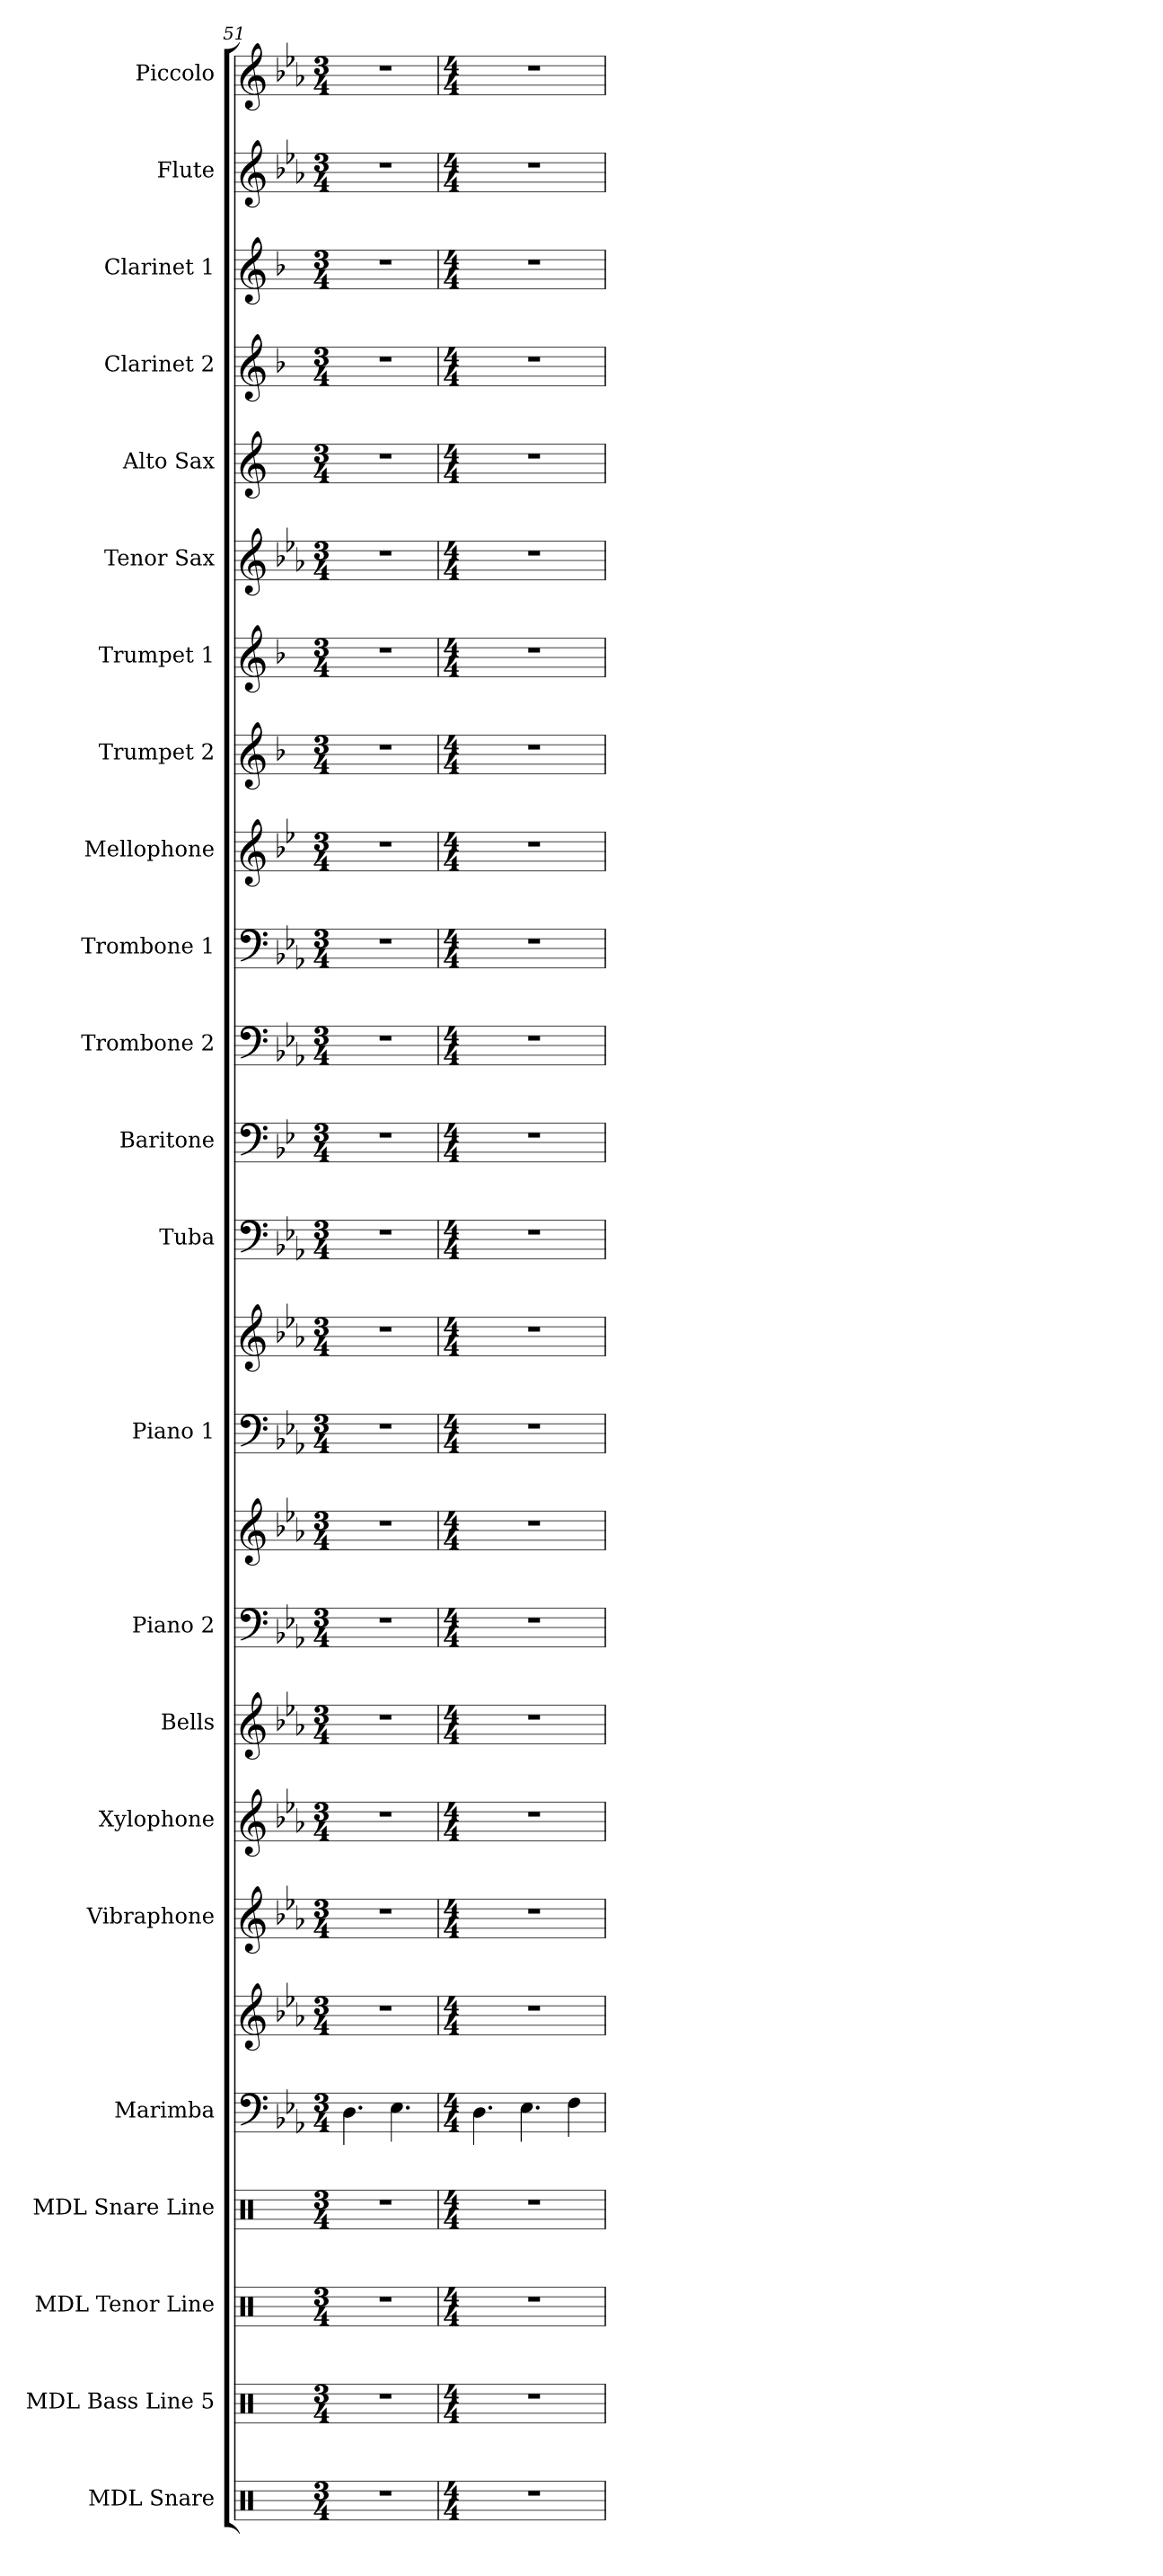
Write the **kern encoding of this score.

**kern	**kern	**kern	**kern	**kern	**kern	**kern	**kern	**kern	**kern	**kern	**kern	**kern	**kern	**kern	**kern	**kern	**kern	**kern	**kern	**kern	**kern	**kern	**kern	**kern	**kern
*part23	*part22	*part21	*part20	*part19	*part19	*part18	*part17	*part16	*part15	*part15	*part14	*part14	*part13	*part12	*part11	*part10	*part9	*part8	*part7	*part6	*part5	*part4	*part3	*part2	*part1
*staff26	*staff25	*staff24	*staff23	*staff22	*staff21	*staff20	*staff19	*staff18	*staff17	*staff16	*staff15	*staff14	*staff13	*staff12	*staff11	*staff10	*staff9	*staff8	*staff7	*staff6	*staff5	*staff4	*staff3	*staff2	*staff1
*I"MDL Snare	*I"MDL Bass Line 5	*I"MDL Tenor Line	*I"MDL Snare Line	*I"Marimba	*	*I"Vibraphone	*I"Xylophone	*I"Bells	*I"Piano 2	*	*I"Piano 1	*	*I"Tuba	*I"Baritone	*I"Trombone 2	*I"Trombone 1	*I"Mellophone	*I"Trumpet 2	*I"Trumpet 1	*I"Tenor Sax	*I"Alto Sax	*I"Clarinet 2	*I"Clarinet 1	*I"Flute	*I"Piccolo
*I'SN.	*I'B. L.	*I'T. L.	*I'S. L.	*I'Mrb.	*	*I'Vib.	*I'Xyl.	*I'Bls.	*I'Pno. 2	*	*I'Pno. 1	*	*I'Tba.	*I'Bar.	*I'Tbn. 2	*I'Tbn. 1	*I'Mello.	*I'Tpt. 2	*I'Tpt. 1	*I'T. Sx.	*I'A. Sx.	*I'Cl. 2	*I'Cl. 1	*I'Fl.	*I'Picc.
*clefX	*clefX	*clefX	*clefX	*clefF4	*clefG2	*clefG2	*clefG2	*clefG2	*clefF4	*clefG2	*clefF4	*clefG2	*clefF4	*clefF4	*clefF4	*clefF4	*clefG2	*clefG2	*clefG2	*clefG2	*clefG2	*clefG2	*clefG2	*clefG2	*clefG2
*	*	*	*	*	*	*	*ITrd-7c-12	*ITrd-14c-24	*	*	*	*	*	*ITrd4c7	*	*	*ITrd4c7	*ITrd1c2	*ITrd1c2	*ITrd8c14	*ITrd5c9	*ITrd1c2	*ITrd1c2	*	*ITrd-7c-12
*k[]	*k[]	*k[]	*k[]	*k[b-e-a-]	*k[b-e-a-]	*k[b-e-a-]	*k[b-e-a-]	*k[b-e-a-]	*k[b-e-a-]	*k[b-e-a-]	*k[b-e-a-]	*k[b-e-a-]	*k[b-e-a-]	*k[b-e-a-]	*k[b-e-a-]	*k[b-e-a-]	*k[b-e-a-]	*k[b-e-a-]	*k[b-e-a-]	*k[b-e-a-]	*k[b-e-a-]	*k[b-e-a-]	*k[b-e-a-]	*k[b-e-a-]	*k[b-e-a-]
*M3/4	*M3/4	*M3/4	*M3/4	*M3/4	*M3/4	*M3/4	*M3/4	*M3/4	*M3/4	*M3/4	*M3/4	*M3/4	*M3/4	*M3/4	*M3/4	*M3/4	*M3/4	*M3/4	*M3/4	*M3/4	*M3/4	*M3/4	*M3/4	*M3/4	*M3/4
=51	=51	=51	=51	=51	=51	=51	=51	=51	=51	=51	=51	=51	=51	=51	=51	=51	=51	=51	=51	=51	=51	=51	=51	=51	=51
2.r	2.r	2.r	2.r	4.D\	2.r	2.r	2.r	2.r	2.r	2.r	2.r	2.r	2.r	2.r	2.r	2.r	2.r	2.r	2.r	2.r	2.r	2.r	2.r	2.r	2.r
.	.	.	.	4.E-\	.	.	.	.	.	.	.	.	.	.	.	.	.	.	.	.	.	.	.	.	.
=52	=52	=52	=52	=52	=52	=52	=52	=52	=52	=52	=52	=52	=52	=52	=52	=52	=52	=52	=52	=52	=52	=52	=52	=52	=52
*M4/4	*M4/4	*M4/4	*M4/4	*M4/4	*M4/4	*M4/4	*M4/4	*M4/4	*M4/4	*M4/4	*M4/4	*M4/4	*M4/4	*M4/4	*M4/4	*M4/4	*M4/4	*M4/4	*M4/4	*M4/4	*M4/4	*M4/4	*M4/4	*M4/4	*M4/4
1r	1r	1r	1r	4.D\	1r	1r	1r	1r	1r	1r	1r	1r	1r	1r	1r	1r	1r	1r	1r	1r	1r	1r	1r	1r	1r
.	.	.	.	4.E-\	.	.	.	.	.	.	.	.	.	.	.	.	.	.	.	.	.	.	.	.	.
.	.	.	.	4F\	.	.	.	.	.	.	.	.	.	.	.	.	.	.	.	.	.	.	.	.	.
=	=	=	=	=	=	=	=	=	=	=	=	=	=	=	=	=	=	=	=	=	=	=	=	=	=
*-	*-	*-	*-	*-	*-	*-	*-	*-	*-	*-	*-	*-	*-	*-	*-	*-	*-	*-	*-	*-	*-	*-	*-	*-	*-
